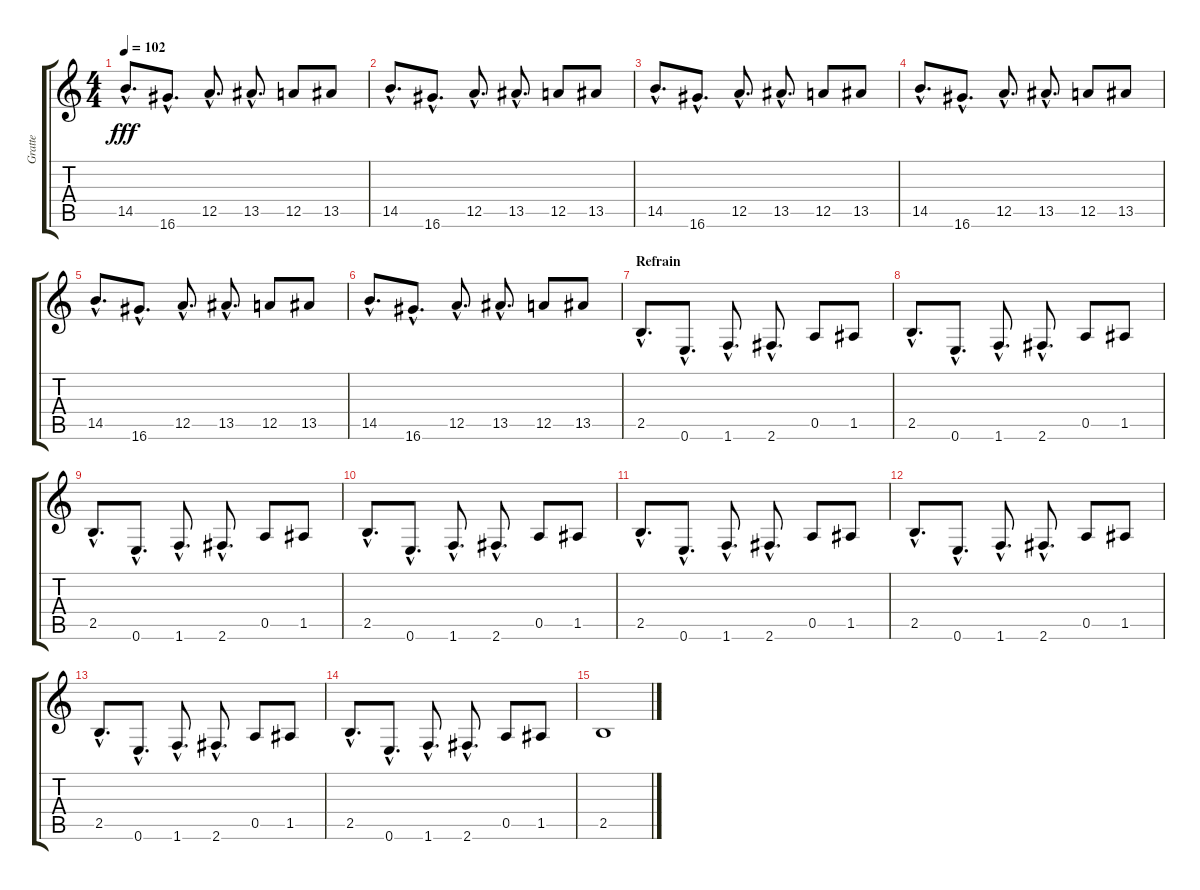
\track ("Gratte" "Gratte") {instrument acousticguitarsteel}
\staff {score tabs}
\tuning (E4 B3 G3 D3 A2 E2) {hide}
\ts (4 4)
\tempo 102
\clef g2
\ks c
14.5{hac}.8{d dy fff} 16.6{hac}.8{d} 12.5{hac}.8{d} 13.5{hac}.8{d} 12.5.8 13.5.8 |
14.5{hac}.8{d} 16.6{hac}.8{d} 12.5{hac}.8{d} 13.5{hac}.8{d} 12.5.8 13.5.8 |
14.5{hac}.8{d} 16.6{hac}.8{d} 12.5{hac}.8{d} 13.5{hac}.8{d} 12.5.8 13.5.8 |
14.5{hac}.8{d} 16.6{hac}.8{d} 12.5{hac}.8{d} 13.5{hac}.8{d} 12.5.8 13.5.8 |
14.5{hac}.8{d} 16.6{hac}.8{d} 12.5{hac}.8{d} 13.5{hac}.8{d} 12.5.8 13.5.8 |
14.5{hac}.8{d} 16.6{hac}.8{d} 12.5{hac}.8{d} 13.5{hac}.8{d} 12.5.8 13.5.8 |
\section ("" "Refrain")
2.5{hac}.8{d instrument distortionguitar} 0.6{hac}.8{d} 1.6{hac}.8{d} 2.6{hac}.8{d} 0.5.8 1.5.8 |
2.5{hac}.8{d} 0.6{hac}.8{d} 1.6{hac}.8{d} 2.6{hac}.8{d} 0.5.8 1.5.8 |
2.5{hac}.8{d} 0.6{hac}.8{d} 1.6{hac}.8{d} 2.6{hac}.8{d} 0.5.8 1.5.8 |
2.5{hac}.8{d} 0.6{hac}.8{d} 1.6{hac}.8{d} 2.6{hac}.8{d} 0.5.8 1.5.8 |
2.5{hac}.8{d} 0.6{hac}.8{d} 1.6{hac}.8{d} 2.6{hac}.8{d} 0.5.8 1.5.8 |
2.5{hac}.8{d} 0.6{hac}.8{d} 1.6{hac}.8{d} 2.6{hac}.8{d} 0.5.8 1.5.8 |
2.5{hac}.8{d} 0.6{hac}.8{d} 1.6{hac}.8{d} 2.6{hac}.8{d} 0.5.8 1.5.8 |
2.5{hac}.8{d} 0.6{hac}.8{d} 1.6{hac}.8{d} 2.6{hac}.8{d} 0.5.8 1.5.8 |
2.5.1
